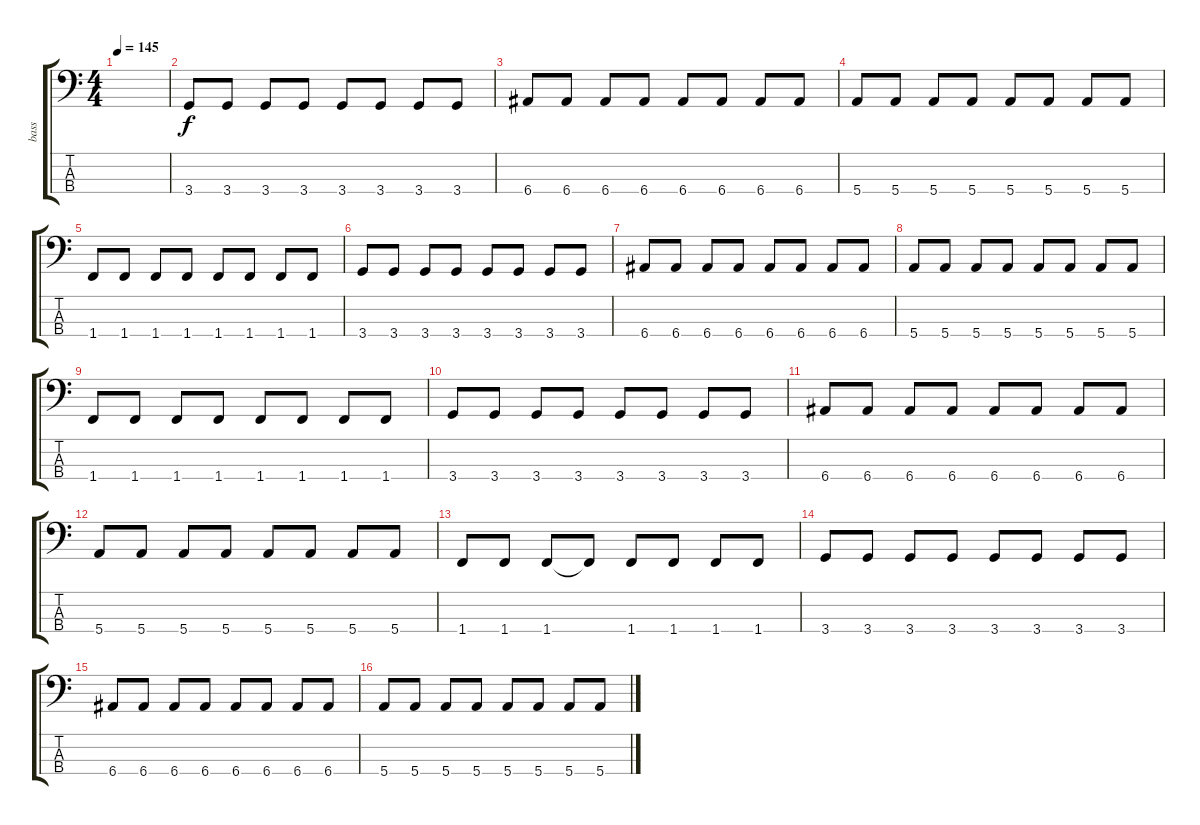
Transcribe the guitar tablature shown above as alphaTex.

\track ("bass" "bass") {instrument electricbasspick}
\staff {score tabs}
\tuning (G2 D2 A1 E1) {hide}
\ts (4 4)
\tempo 145
\clef f4
\ks c
|
3.4.8 3.4.8 3.4.8 3.4.8 3.4.8 3.4.8 3.4.8 3.4.8 |
6.4.8 6.4.8 6.4.8 6.4.8 6.4.8 6.4.8 6.4.8 6.4.8 |
5.4.8 5.4.8 5.4.8 5.4.8 5.4.8 5.4.8 5.4.8 5.4.8 |
1.4.8 1.4.8 1.4.8 1.4.8 1.4.8 1.4.8 1.4.8 1.4.8 |
3.4.8 3.4.8 3.4.8 3.4.8 3.4.8 3.4.8 3.4.8 3.4.8 |
6.4.8 6.4.8 6.4.8 6.4.8 6.4.8 6.4.8 6.4.8 6.4.8 |
5.4.8 5.4.8 5.4.8 5.4.8 5.4.8 5.4.8 5.4.8 5.4.8 |
1.4.8 1.4.8 1.4.8 1.4.8 1.4.8 1.4.8 1.4.8 1.4.8 |
3.4.8 3.4.8 3.4.8 3.4.8 3.4.8 3.4.8 3.4.8 3.4.8 |
6.4.8 6.4.8 6.4.8 6.4.8 6.4.8 6.4.8 6.4.8 6.4.8 |
5.4.8 5.4.8 5.4.8 5.4.8 5.4.8 5.4.8 5.4.8 5.4.8 |
1.4.8 1.4.8 1.4.8 1.4{t}.8 1.4.8 1.4.8 1.4.8 1.4.8 |
3.4.8 3.4.8 3.4.8 3.4.8 3.4.8 3.4.8 3.4.8 3.4.8 |
6.4.8 6.4.8 6.4.8 6.4.8 6.4.8 6.4.8 6.4.8 6.4.8 |
5.4.8 5.4.8 5.4.8 5.4.8 5.4.8 5.4.8 5.4.8 5.4.8
